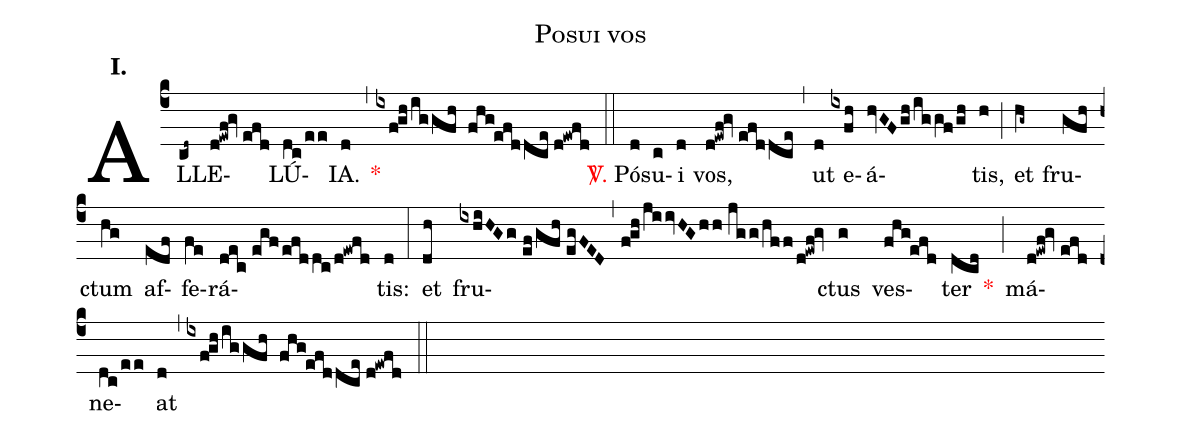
name:Posui vos;
mode:I.;
office-part:Alleluia;
%%
(c4) AL(cd~)LE(d!ewf!gv//efd)LÚ(dc/ee)IA.(d) <v>\red{*}</v>(,) (ixf!gh/iggfh fhg!efddce//d!ewfd) (::) <v>\red{\Vbar.}</v> Pó(d)su(c)i(d) vos,(d!ewf!gv//efddce) (,) ut(d) e(ixfh)á(hvGFgh/iggf/gh)tis,(h) (;) et(hg~) fru(gfh)ctum(hg) af(edf)fe(fe)rá(dec//egf/efddc/d!ewfd)tis:(d) (:) et(dh) fru(ixhiHGg//ef/gfh//egFED,f!gh/jiivHGhh//jgg/hff/d!ewf!gv)ctus(g) ves(fhg!efd)ter(dcd) <v>\red{*}</v>(;) má(d!ewf!gv//efd)ne(dc/ee)at(d) (,) (ixf!gh/iggfh fhg!efddce//d!ewfd) (::)
